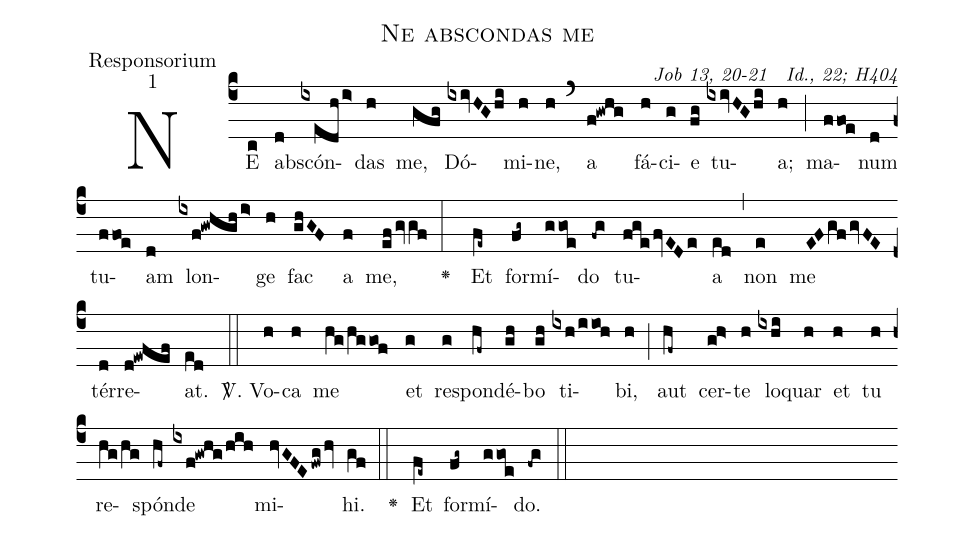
name:Ne abscondas me;
office-part:Responsorium;
mode:1;
commentary:Job 13, 20-21 ꝟ Id., 22; H404;
%%
(c4)NE(c) ab(d)scón(ixedh/i>)das(h) me,(gfg) Dó(ixivHGhi)mi(h)ne,(h) (`) a(f!gwhg) fá(h)ci(g)e(fg) tu(ixivHGhi)a;(h) (;)
ma(ffoe)num(d) tu(ffoe)am(d) lon(ixf!gwhgh/i>)ge(h) fac(ghGF) a(f) me,(efgvgf) (:)
<v>\greheightstar</v>()
Et(fe~) for(fg~)mí(ggoe)do(-fg) tu(fgefvEDe)a(ed) (,) non(e) me(EFgfgvFE) tér(d)re(d!ewfef)at.(ed) (::)
<sp>V/</sp>.
Vo(h)ca(h) me(hg/hggof) et(g) re(g)spon(hf~)dé(gh)bo(gh) ti(ixh/iioh)bi,(h) (;)
aut(hf~) cer(g!h>)te(h) lo(ixhi)quar(h) et(h) tu(h) re(hg/hg)spón(hf~)de(ixf!gwhg/hih) mi(hvGFEfwg/hv)hi.(gf) (::)

<v>\greheightstar</v>() Et(fe~) for(fg~)mí(ggoe)do.(-fg) (::)
